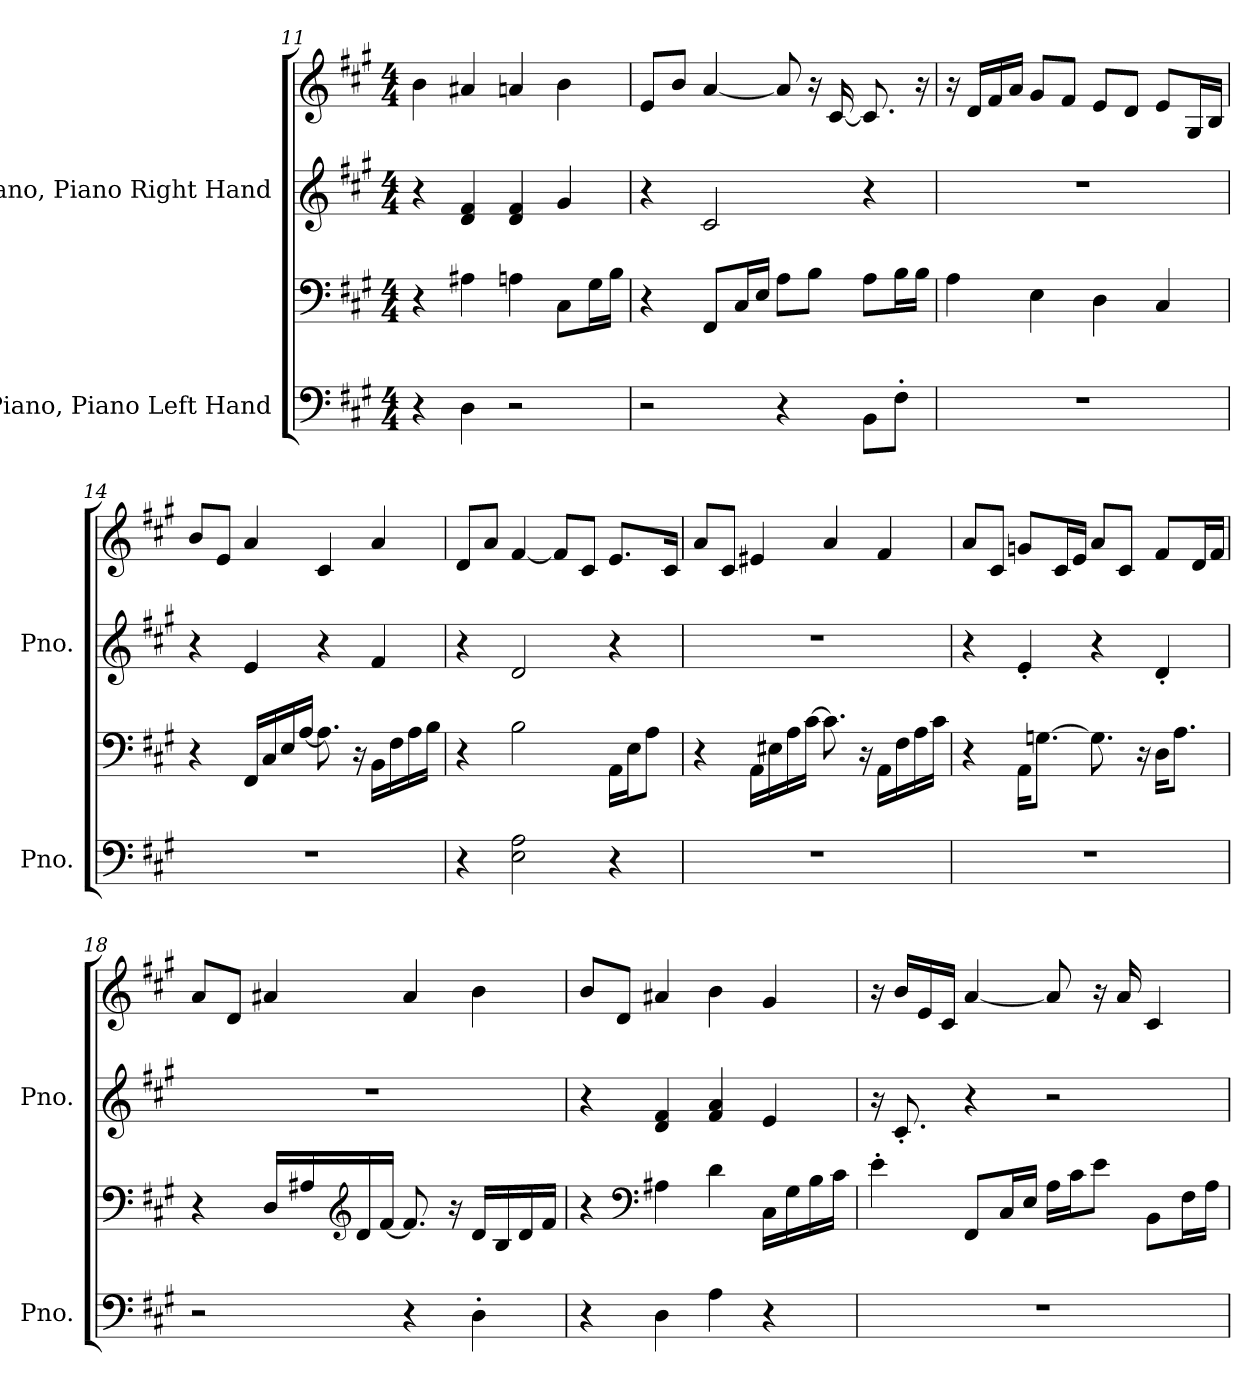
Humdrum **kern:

**kern	**kern	**kern	**kern
*part2	*part2	*part1	*part1
*staff4	*staff3	*staff2	*staff1
*I"Piano, Piano Left Hand	*	*I"Piano, Piano Right Hand	*
*I'Pno.	*	*I'Pno.	*
*clefF4	*clefF4	*clefG2	*clefG2
*k[f#c#g#]	*k[f#c#g#]	*k[f#c#g#]	*k[f#c#g#]
*M4/4	*M4/4	*M4/4	*M4/4
=11	=11	=11	=11
4r	4r	4r	4b\
4D\	4A#X\	4d/ 4f#/	4a#X/
2r	4An\	4d/ 4f#/	4an/
.	8C#\L	4g#/	4b\
.	16G#\L	.	.
.	16B\JJ	.	.
=12	=12	=12	=12
2r	4r	4r	8e/L
.	.	.	8b/J
.	8FF#/L	2c#/	[4a/
.	16C#/L	.	.
.	16E/JJ	.	.
4r	8A\L	.	8a/]
.	8B\J	.	16r
.	.	.	[16c#/
8BB\L	8A\L	4r	8.c#/]
8F#'\J	16B\L	.	.
.	16B\JJ	.	16r
!!LO:LB:g=z
=13	=13	=13	=13
1r	4A\	1r	16r
.	.	.	16d/LL
.	.	.	16f#/
.	.	.	16a/JJ
.	4E\	.	8g#/L
.	.	.	8f#/J
.	4D\	.	8e/L
.	.	.	8d/J
.	4C#/	.	8e/L
.	.	.	16G#/L
.	.	.	16B/JJ
=14	=14	=14	=14
1r	4r	4r	8b/L
.	.	.	8e/J
.	16FF#/LL	4e/	4a/
.	16C#/	.	.
.	16E/	.	.
.	[16A/JJ	.	.
.	8.A\]	4r	4c#/
.	16r	.	.
.	16BB\LL	4f#/	4a/
.	16F#\	.	.
.	16A\	.	.
.	16B\JJ	.	.
=15	=15	=15	=15
4r	4r	4r	8d/L
.	.	.	8a/J
2E\ 2A\	2B\	2d/	[4f#/
.	.	.	8f#/L]
.	.	.	8c#/J
4r	16AA\LL	4r	8.e/L
.	16E\J	.	.
.	8A\J	.	.
.	.	.	16c#/Jk
!!LO:LB:g=z
=16	=16	=16	=16
1r	4r	1r	8a/L
.	.	.	8c#/J
.	16AA\LL	.	4e#X/
.	16E#X\	.	.
.	16A\	.	.
.	[16c#\JJ	.	.
.	8.c#\]	.	4a/
.	16r	.	.
.	16AA\LL	.	4f#/
.	16F#\	.	.
.	16A\	.	.
.	16c#\JJ	.	.
=17	=17	=17	=17
1r	4r	4r	8a/L
.	.	.	8c#/J
.	16AA\KL	4e'/	8gn/L
.	[8.Gn\J	.	.
.	.	.	16c#/L
.	.	.	16e/JJ
.	8.G\]	4r	8a/L
.	.	.	8c#/J
.	16r	.	.
.	16D\KL	4d'/	8f#/L
.	8.A\J	.	.
.	.	.	16d/L
.	.	.	16f#/JJ
!!LO:PB:g=z
=18	=18	=18	=18
2r	4r	1r	8a/L
.	.	.	8d/J
.	16D/LL	.	4a#X/
.	16A#X/	.	.
*	*clefG2	*	*
.	16d/	.	.
.	[16f#/JJ	.	.
4r	8.f#/]	.	4a#/
.	16r	.	.
4D'\	16d/LL	.	4b\
.	16B/	.	.
.	16d/	.	.
.	16f#/JJ	.	.
=19	=19	=19	=19
4r	4r	4r	8b/L
.	.	.	8d/J
*	*clefF4	*	*
4D\	4A#X\	4d/ 4f#/	4a#X/
4A\	4d\	4f#/ 4a/	4b\
4r	16C#\LL	4e/	4g#/
.	16G#\	.	.
.	16B\	.	.
.	16c#\JJ	.	.
=20	=20	=20	=20
1r	4e'\	16r	16r
.	.	8.c#'/	16b/LL
.	.	.	16e/
.	.	.	16c#/JJ
.	8FF#/L	4r	[4a/
.	16C#/L	.	.
.	16E/JJ	.	.
.	16A\LL	2r	8a/]
.	16c#\J	.	.
.	8e\J	.	16r
.	.	.	16a/
.	8BB\L	.	4c#/
.	16F#\L	.	.
.	16A\JJ	.	.
=	=	=	=
*-	*-	*-	*-
